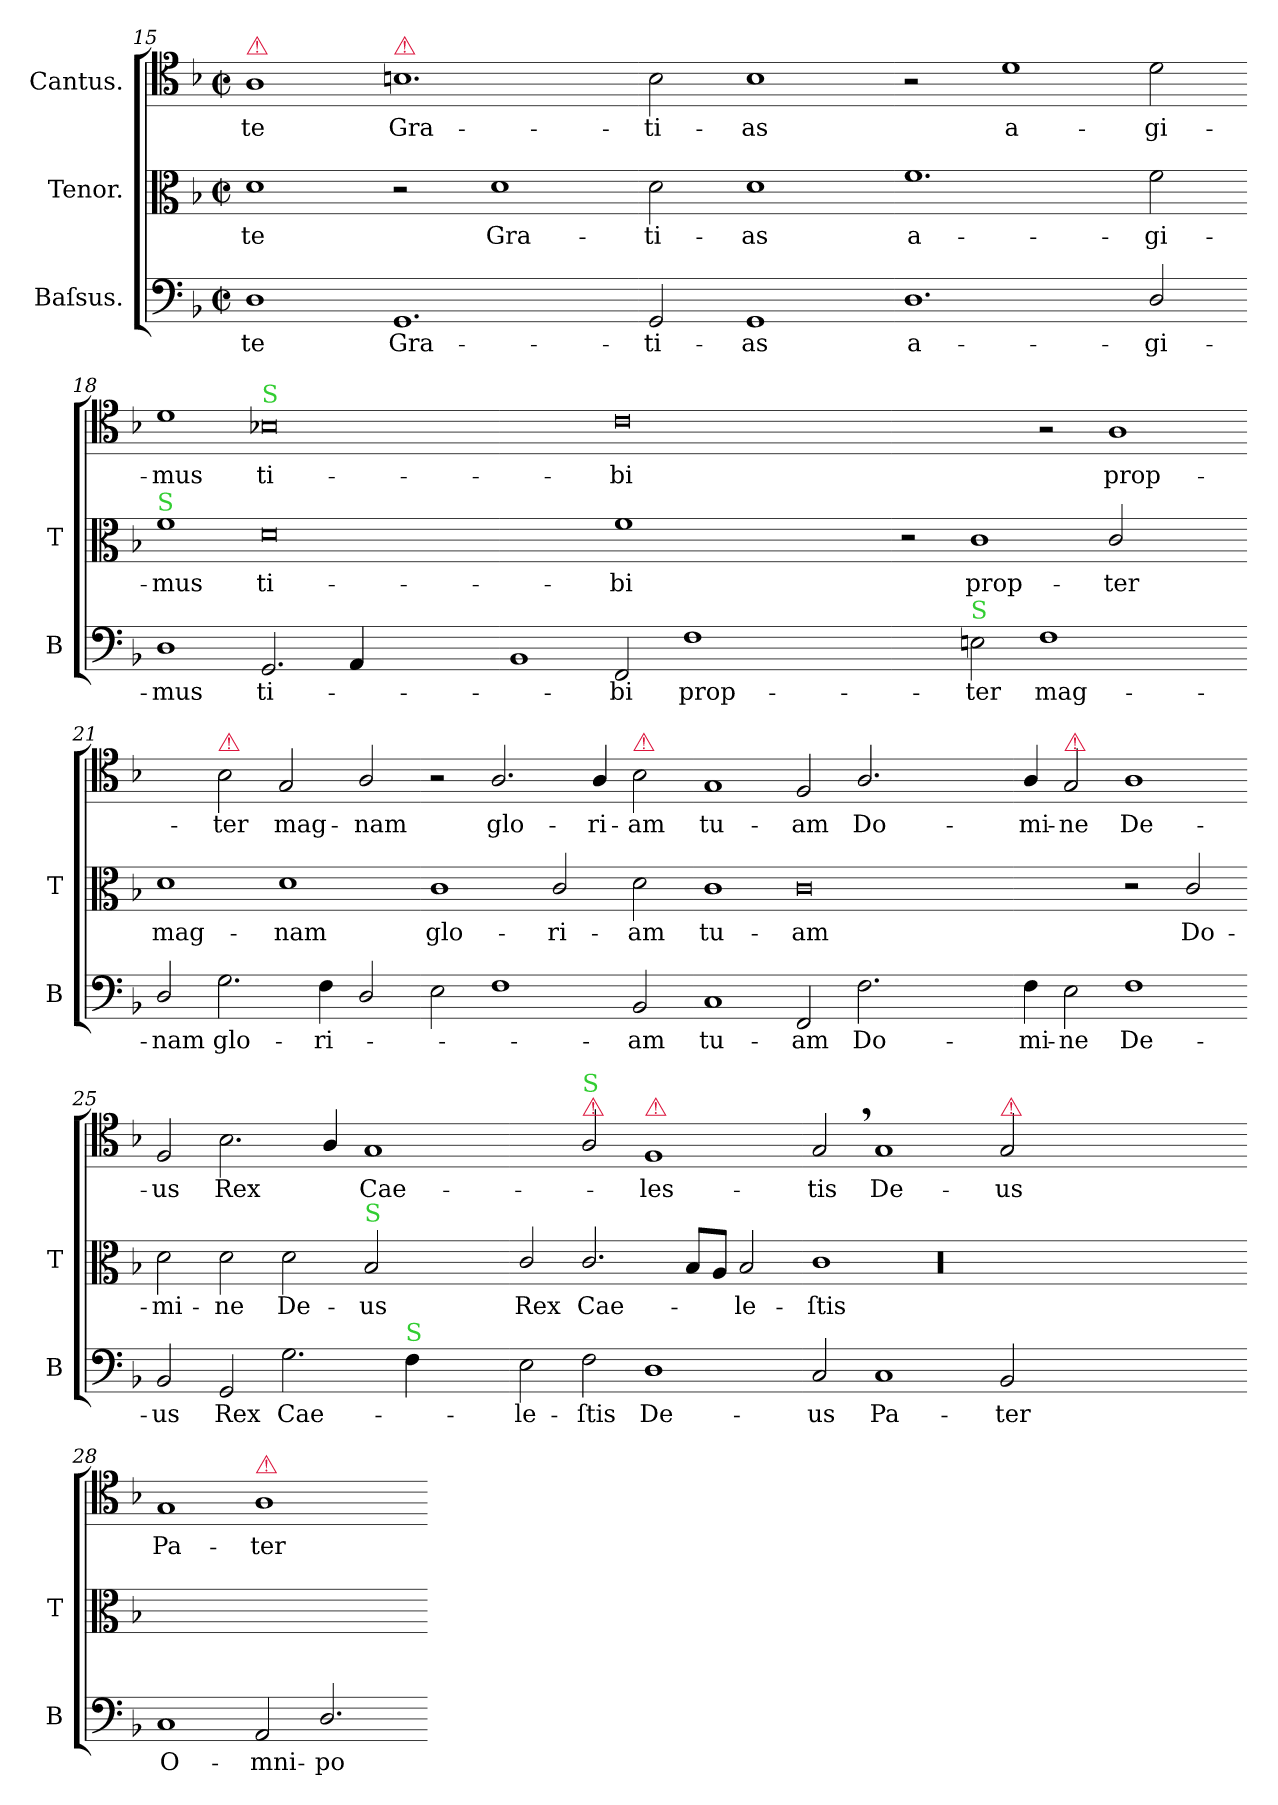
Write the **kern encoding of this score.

**kern	**text	**kern	**text	**kern	**text
*part3	*part3	*part2	*part2	*part1	*part1
*staff3	*staff3	*staff2	*staff2	*staff1	*staff1
*I"Baſsus.	*	*I"Tenor.	*	*I"Cantus.	*
*I'B	*	*I'T	*	*	*
*clefF4	*	*clefC3	*	*clefC4	*
*k[b-]	*	*k[b-]	*	*k[b-]	*
*M2/1	*	*M2/1	*	*M2/1	*
*met(c|)	*	*met(c|)	*	*met(c|)	*
=15	=15	=15	=15	=15	=15
!	!	!	!	!LO:TX:a:color=crimson:t=⚠	!
1D\	te	1d\	te	1A\	te
!	!	!	!	!LO:TX:a:color=crimson:t=⚠	!
1.GG/	Gra-	2r	.	1.Bn\	Gra-
.	.	1d\	Gra-	.	.
=16-	=16-	=16-	=16-	=16-	=16-
2GG/	-ti-	2d\	-ti-	2B\	-ti-
1GG/	-as	1d\	-as	1B\	-as
=17-	=17-	=17-	=17-	=17-	=17-
1.D\	a-	1.f\	a-	2r	.
.	.	.	.	1d\	a-
2D/	-gi-	2f\	-gi-	2d\	-gi-
=18-	=18-	=18-	=18-	=18-	=18-
!	!	!LO:TX:a:color=limegreen:t=S	!	!	!
1D\	-mus	1f\	-mus	1d\	-mus
!	!	!	!	!LO:TX:a:color=limegreen:t=S	!
2.GG/	ti-	0d\	ti-	0B-X\	ti-
4AA/	.	.	.	.	.
1ryy	.	.	.	.	.
=19-	=19-	=19-	=19-	=19-	=19-
1BB-/	.	1ryy	.	1ryy	.
2FF/	-bi	1f\	-bi	0c\	-bi
1F\	prop-	.	.	.	.
.	.	1ryy	.	.	.
2ryy	.	.	.	.	.
=20-	=20-	=20-	=20-	=20-	=20-
2ryy	.	2r	.	1ryy	.
!LO:TX:a:color=limegreen:t=S	!	!	!	!	!
2En\	-ter	1c\	prop-	.	.
1F\	mag-	.	.	2r	.
.	.	2c/	-ter	1A\	prop-
2ryy	.	2ryy	.	.	.
=21-	=21-	=21-	=21-	=21-	=21-
2D/	-nam	1d\	mag-	2ryy	.
!	!	!	!	!LO:TX:a:color=crimson:t=⚠	!
2.G\	glo-	.	.	2B-\	-ter
.	.	1d\	-nam	2G/	mag-
4F\	-ri-	.	.	.	.
2D/	.	.	.	2A/	-nam
=22-	=22-	=22-	=22-	=22-	=22-
2E\	.	1c\	glo-	2r	.
1F\	.	.	.	2.A/	glo-
.	.	2c/	-ri-	.	.
.	.	.	.	4A/	-ri-
!	!	!	!	!LO:TX:a:color=crimson:t=⚠	!
2BB-/	-am	2d\	-am	2B-\	-am
=23-	=23-	=23-	=23-	=23-	=23-
1C/	tu-	1c\	tu-	1G/	tu-
2FF/	-am	0c\	-am	2F/	-am
2.F\	Do-	.	.	2.A/	Do-
2.ryy	.	.	.	2.ryy	.
=24-	=24-	=24-	=24-	=24-	=24-
4F\	-mi-	2.ryy	.	4A/	-mi-
!	!	!	!	!LO:TX:a:color=crimson:t=⚠	!
2E\	-ne	.	.	2G/	-ne
1F\	De-	2r	.	1A\	De-
.	.	2c/	Do-	.	.
=25-	=25-	=25-	=25-	=25-	=25-
2BB-/	-us	2d\	-mi-	2F/	-us
2GG/	Rex	2d\	-ne	2.B-\	Rex
2.G\	Cae-	2d\	De-	.	.
.	.	.	.	4A/	.
!	!	!LO:TX:a:color=limegreen:t=S	!	!	!
.	.	2B-/	-us	1G/	Cae-
!LO:TX:a:color=limegreen:t=S	!	!	!	!	!
4F\	.	.	.	.	.
2ryy	.	2ryy	.	.	.
=26-	=26-	=26-	=26-	=26-	=26-
2E\	-le-	2c/	Rex	2ryy	.
!	!	!	!	!LO:TX:a:color=crimson:t=⚠	!
!	!	!	!	!LO:TX:a:color=limegreen:t=S	!
2F\	-ſtis	2.c/	Cae-	2A/	.
!	!	!	!	!LO:TX:a:color=crimson:t=⚠	!
1D\	De-	.	.	1F/	-les-
.	.	8B-/L	.	.	.
.	.	8A/J	.	.	.
.	.	2B-/	-le-	.	.
=27-	=27-	=27-	=27-	=27-	=27-
2C/	-us	1c\	-ſtis	2G,</	-tis
1C/	Pa-	.	.	1G/	De-
.	.	00r	.	.	.
!	!	!	!	!LO:TX:a:color=crimson:t=⚠	!
2BB-/	ter	.	.	2G/	-us
0.ryy	.	.	.	0.ryy	.
=28-	=28-	=28-	=28-	=28-	=28-
1C/	O-	0ryy	.	1G/	Pa-
!	!	!	!	!LO:TX:a:color=crimson:t=⚠	!
2AA/	-mni-	.	.	1A\	-ter
2.D/	-po-	.	.	.	.
.	.	4ryy	.	4ryy	.
=-	=-	=-	=-	=-	=-
*-	*-	*-	*-	*-	*-
